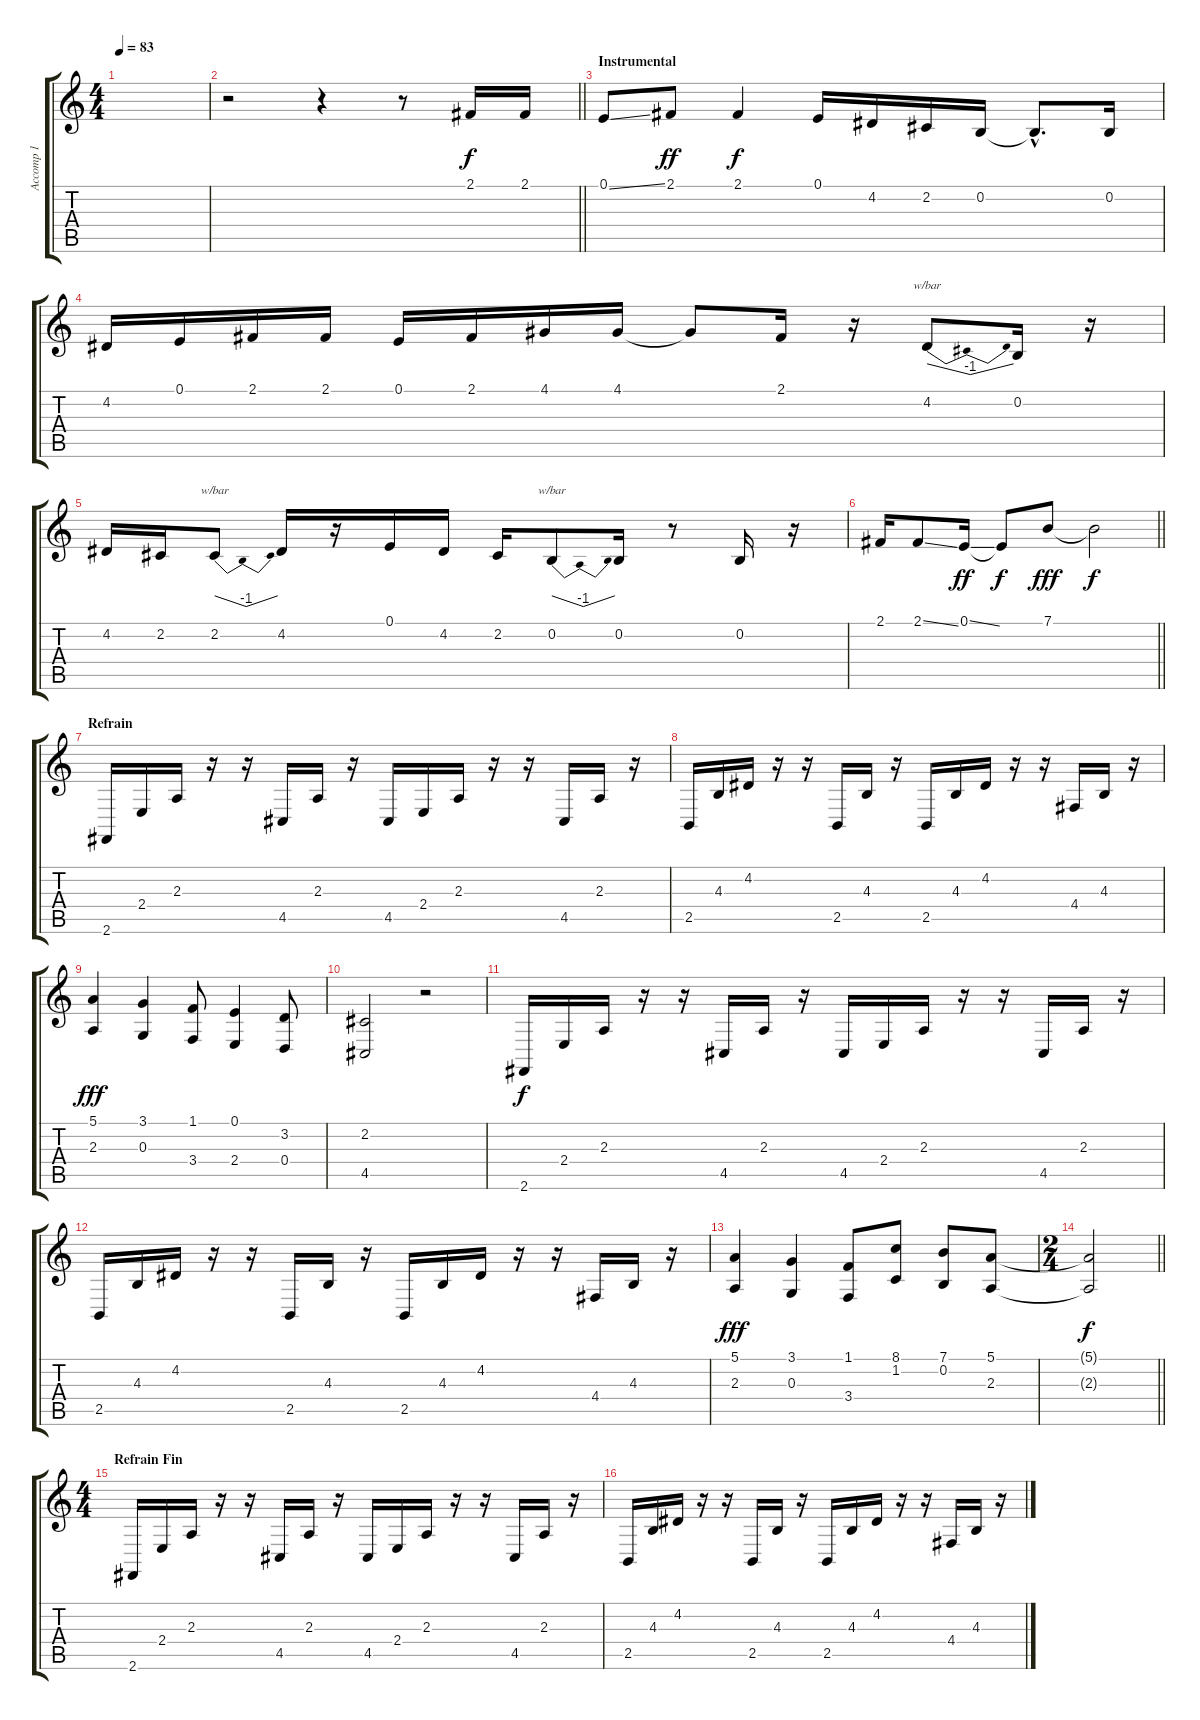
\track ("Accomp 1" "Accomp 1") {instrument electricgrandpiano}
\staff {score tabs}
\tuning (E4 B3 G3 D3 A2 E2) {hide}
\ts (4 4)
\tempo 83
\clef g2
\ks c
|
\barLineRight lightlight
r.2 r.4 r.8 2.1.16{volume 9 instrument distortionguitar} 2.1.16 |
\section ("" "Instrumental")
0.1{ss}.8 2.1.8{dy ff} 2.1.4{dy f} 0.1.16 4.2.16 2.2.16 0.2.16 0.2{hac t}.8{d} 0.2.16 |
4.2.16 0.1.16 2.1.16 2.1.16 0.1.16 2.1.16 4.1.16 4.1.16 4.1{t}.8 2.1.16 r.16 4.2.8{tbe (dip default 0 0 30 -4 60 0)} 0.2.16 r.16 |
4.2.16 2.2.16 2.2.8{tbe (dip default 0 0 30 -4 60 0)} 4.2.16 r.16 0.1.16 4.2.16 2.2.16 0.2.8{tbe (dip default 0 0 30 -4 60 0)} 0.2.16 r.8 0.2.16 r.16 |
\barLineRight lightlight
2.1.16 2.1{ss}.8 0.1{ss}.16{dy ff} 0.1{t}.8{dy f} 7.1.8{dy fff} 7.1{t}.2{dy f} |
\section ("" "Refrain")
2.6.16 2.4.16 2.3.16 r.16 r.16 4.5.16 2.3.16 r.16 4.5.16 2.4.16 2.3.16 r.16 r.16 4.5.16 2.3.16 r.16 |
2.5.16 4.3.16 4.2.16 r.16 r.16 2.5.16 4.3.16 r.16 2.5.16 4.3.16 4.2.16 r.16 r.16 4.4.16 4.3.16 r.16 |
(5.1 2.3).4{dy fff} (3.1 0.3).4 (1.1 3.4).8 (0.1 2.4).4 (3.2 0.4).8 |
(2.2 4.5).2 r.2 |
2.6.16{dy f} 2.4.16 2.3.16 r.16 r.16 4.5.16 2.3.16 r.16 4.5.16 2.4.16 2.3.16 r.16 r.16 4.5.16 2.3.16 r.16 |
2.5.16 4.3.16 4.2.16 r.16 r.16 2.5.16 4.3.16 r.16 2.5.16 4.3.16 4.2.16 r.16 r.16 4.4.16 4.3.16 r.16 |
(5.1 2.3).4{dy fff} (3.1 0.3).4 (1.1 3.4).8 (8.1 1.2).8 (7.1 0.2).8 (5.1 2.3).8 |
\ts (2 4)
\barLineRight lightlight
(5.1{t} 2.3{t}).2{dy f} |
\ts (4 4)
\section ("" "Refrain Fin")
2.6.16 2.4.16 2.3.16 r.16 r.16 4.5.16 2.3.16 r.16 4.5.16 2.4.16 2.3.16 r.16 r.16 4.5.16 2.3.16 r.16 |
2.5.16 4.3.16 4.2.16 r.16 r.16 2.5.16 4.3.16 r.16 2.5.16 4.3.16 4.2.16 r.16 r.16 4.4.16 4.3.16 r.16
